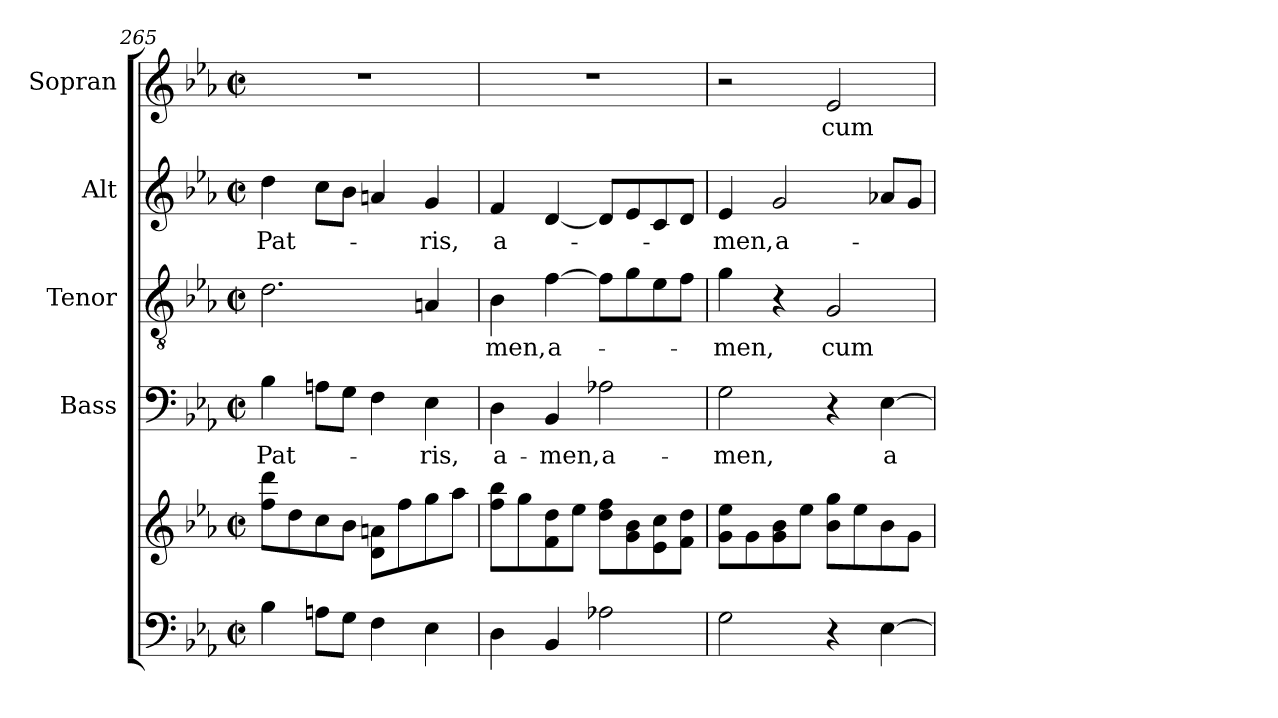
**kern	**kern	**kern	**text	**kern	**text	**kern	**text	**kern	**text
*part5	*part5	*part4	*part4	*part3	*part3	*part2	*part2	*part1	*part1
*staff6	*staff5	*staff4	*staff4	*staff3	*staff3	*staff2	*staff2	*staff1	*staff1
*	*	*I"Bass	*	*I"Tenor	*	*I"Alt	*	*I"Sopran	*
*	*	*I'B.	*	*I'T.	*	*I'A.	*	*I'S.	*
*clefF4	*clefG2	*clefF4	*	*clefGv2	*	*clefG2	*	*clefG2	*
*k[b-e-a-]	*k[b-e-a-]	*k[b-e-a-]	*	*k[b-e-a-]	*	*k[b-e-a-]	*	*k[b-e-a-]	*
*E-:	*E-:	*E-:	*	*E-:	*	*E-:	*	*E-:	*
*M2/2	*M2/2	*M2/2	*	*M2/2	*	*M2/2	*	*M2/2	*
*met(c|)	*met(c|)	*met(c|)	*	*met(c|)	*	*met(c|)	*	*met(c|)	*
=265	=265	=265	=265	=265	=265	=265	=265	=265	=265
!	!	!	!LO:LY:b	!	!	!	!LO:LY:b	!	!
4B-\	8ff\ 8ddd\L	4B-\	Pat-	2.d\	.	4dd\	Pat-	1r	.
.	8dd\	.	.	.	.	.	.	.	.
8An\L	8cc\	8An\L	.	.	.	8cc\L	.	.	.
8G\J	8b-\J	8G\J	.	.	.	8b-\J	.	.	.
4F\	8d\ 8an\L	4F\	.	.	.	4an/	.	.	.
.	8ff\	.	.	.	.	.	.	.	.
!	!	!	!LO:LY:b	!	!	!	!LO:LY:b	!	!
4E-\	8gg\	4E-\	-ris,	4An/	.	4g/	-ris,	.	.
.	8aa-\J	.	.	.	.	.	.	.	.
=266	=266	=266	=266	=266	=266	=266	=266	=266	=266
!	!	!	!LO:LY:b	!	!LO:LY:b	!	!LO:LY:b	!	!
4D\	8ff\ 8bb-\L	4D\	a-	4B-\	-men,	4f/	a-	1r	.
.	8gg\	.	.	.	.	.	.	.	.
!	!	!	!LO:LY:b	!	!LO:LY:b	!	!	!	!
4BB-/	8f\ 8dd\	4BB-/	-men,	[4f\	a-	[4d/	.	.	.
.	8ee-\J	.	.	.	.	.	.	.	.
!	!	!	!LO:LY:b	!	!	!	!	!	!
2A-X\	8dd\ 8ff\L	2A-X\	a-	8f\L]	.	8d/L]	.	.	.
.	8g\ 8b-\	.	.	8g\	.	8e-/	.	.	.
.	8e-\ 8cc\	.	.	8e-\	.	8c/	.	.	.
.	8f\ 8dd\J	.	.	8f\J	.	8d/J	.	.	.
!!LO:PB:g=z
=267	=267	=267	=267	=267	=267	=267	=267	=267	=267
!	!	!	!LO:LY:b	!	!LO:LY:b	!	!LO:LY:b	!	!
2G\	8g\ 8ee-\L	2G\	-men,	4g\	-men,	4e-/	-men,	2r	.
.	8g\	.	.	.	.	.	.	.	.
!	!	!	!	!	!	!	!LO:LY:b	!	!
.	8g\ 8b-\	.	.	4r	.	2g/	a-	.	.
.	8ee-\J	.	.	.	.	.	.	.	.
!	!	!	!	!	!LO:LY:b	!	!	!	!LO:LY:b
4r	8b-\ 8gg\L	4r	.	2G/	cum	.	.	2e-/	cum
.	8ee-\	.	.	.	.	.	.	.	.
!	!	!	!LO:LY:b	!	!	!	!	!	!
[4E-\	8b-\	[4E-\	a-	.	.	8a-X/L	.	.	.
.	8g\J	.	.	.	.	8g/J	.	.	.
=	=	=	=	=	=	=	=	=	=
*-	*-	*-	*-	*-	*-	*-	*-	*-	*-
